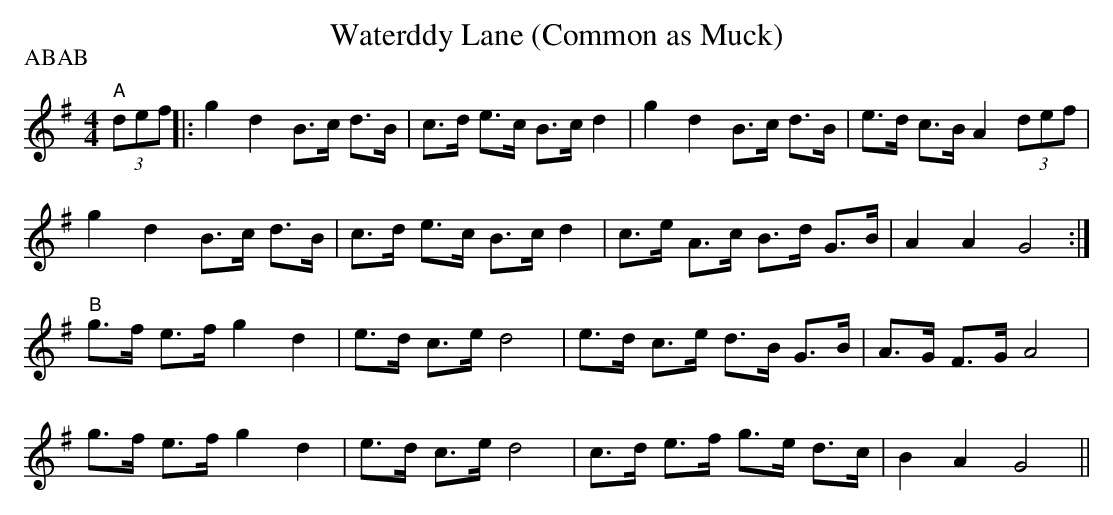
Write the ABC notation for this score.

X:1
T:Waterddy Lane (Common as Muck)
M:4/4
L:1/8
P:ABAB
K:G
"A"(3def||:g2d2 B>c d>B|c>d e>c B>c d2|g2d2 B>c d>B|e>d c>B A2 (3def|!
g2d2 B>c d>B|c>d e>c B>c d2|c>e A>c B>d G>B| A2 A2 G4:|!
"B" g>f e>f g2 d2|e>d c>e d4|e>d c>e d>B G>B|A>G F>G A4|!
g>f e>f g2 d2|e>d c>e d4|c>d e>f g>e d>c| B2 A2 G4||
